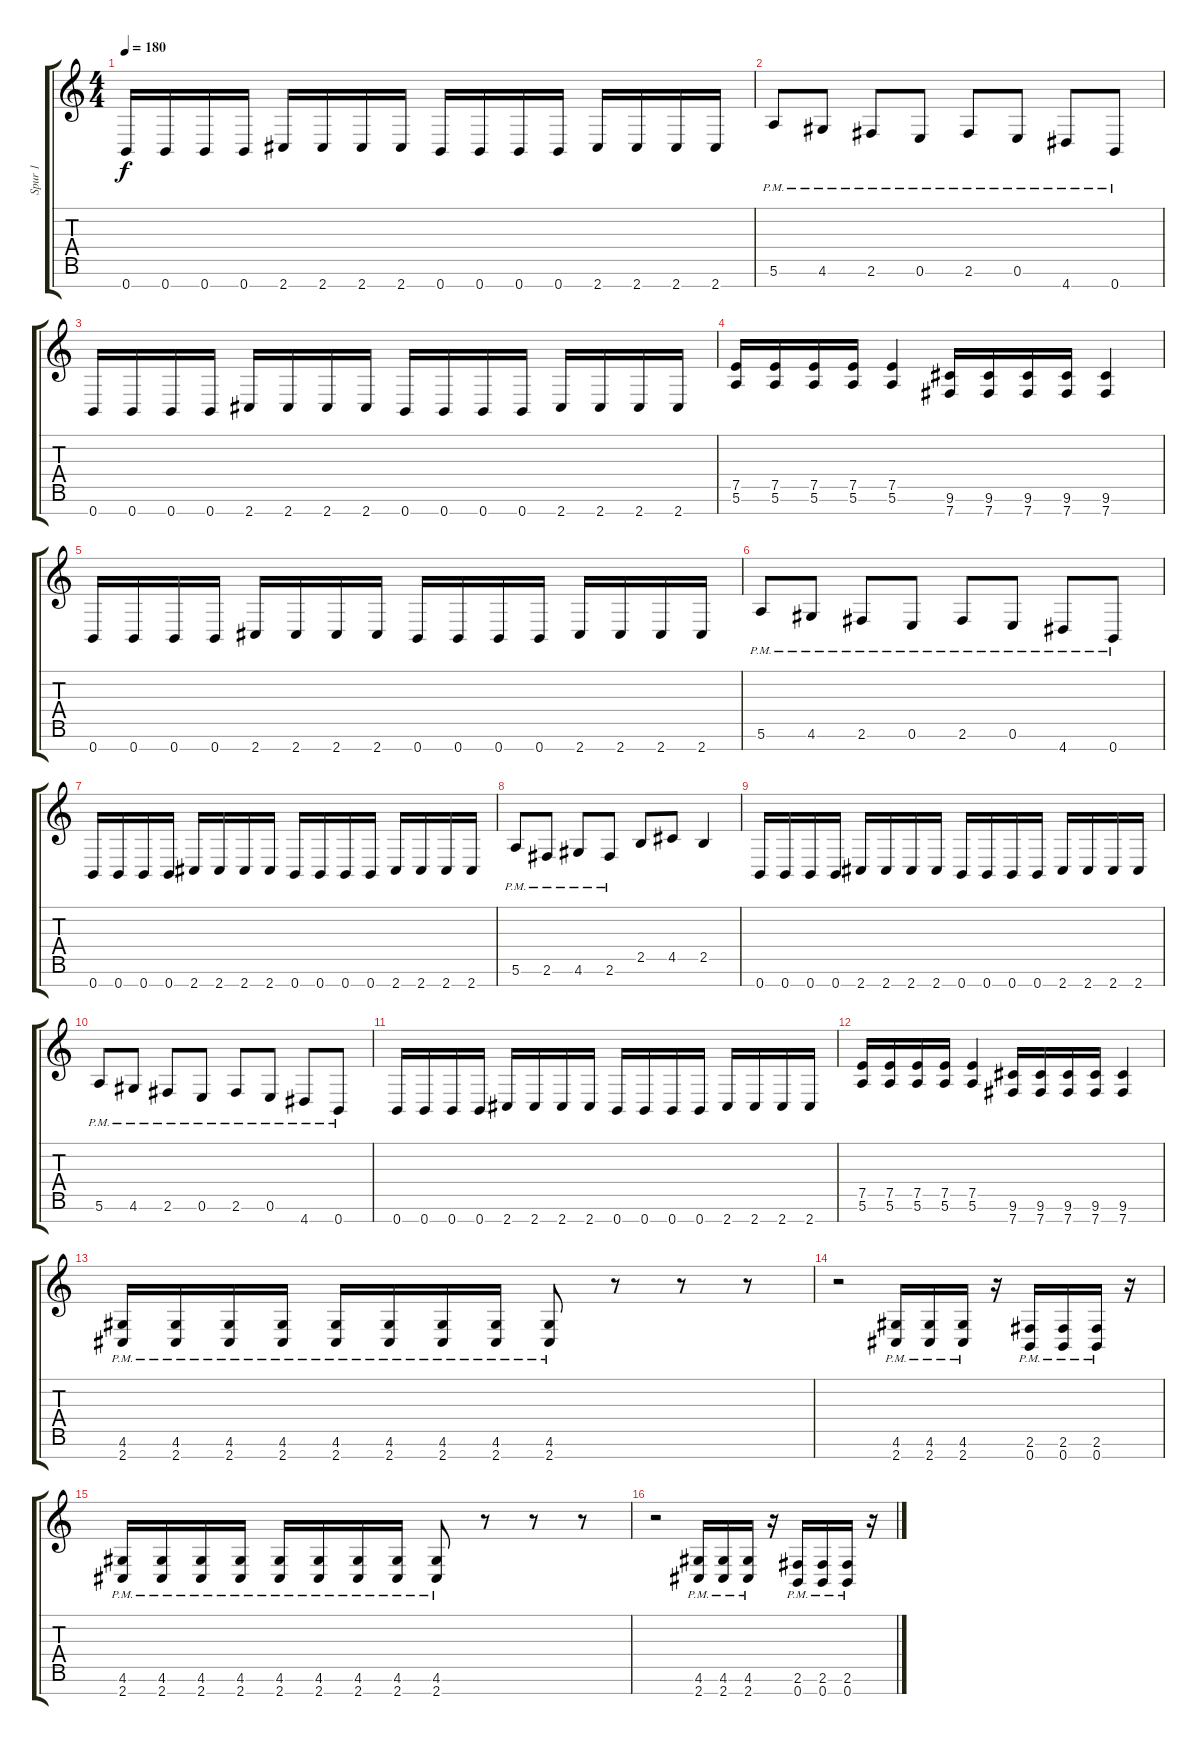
\track ("Spur 1" "Spur 1") {instrument acousticguitarsteel}
\staff {score tabs}
\tuning (E4 B3 G3 D3 A2 E2 B1) {hide}
\ts (4 4)
\tempo 180
\clef g2
\ks c
0.7.16{dy f} 0.7.16 0.7.16 0.7.16 2.7.16 2.7.16 2.7.16 2.7.16 0.7.16 0.7.16 0.7.16 0.7.16 2.7.16 2.7.16 2.7.16 2.7.16 |
5.6{pm}.8 4.6{pm}.8 2.6{pm}.8 0.6{pm}.8 2.6{pm}.8 0.6{pm}.8 4.7{pm}.8 0.7{pm}.8 |
0.7.16 0.7.16 0.7.16 0.7.16 2.7.16 2.7.16 2.7.16 2.7.16 0.7.16 0.7.16 0.7.16 0.7.16 2.7.16 2.7.16 2.7.16 2.7.16 |
(7.5 5.6).16 (7.5 5.6).16 (7.5 5.6).16 (7.5 5.6).16 (7.5 5.6).4 (9.6 7.7).16 (9.6 7.7).16 (9.6 7.7).16 (9.6 7.7).16 (9.6 7.7).4 |
0.7.16 0.7.16 0.7.16 0.7.16 2.7.16 2.7.16 2.7.16 2.7.16 0.7.16 0.7.16 0.7.16 0.7.16 2.7.16 2.7.16 2.7.16 2.7.16 |
5.6{pm}.8 4.6{pm}.8 2.6{pm}.8 0.6{pm}.8 2.6{pm}.8 0.6{pm}.8 4.7{pm}.8 0.7{pm}.8 |
0.7.16 0.7.16 0.7.16 0.7.16 2.7.16 2.7.16 2.7.16 2.7.16 0.7.16 0.7.16 0.7.16 0.7.16 2.7.16 2.7.16 2.7.16 2.7.16 |
5.6{pm}.8 2.6{pm}.8 4.6{pm}.8 2.6{pm}.8 2.5.8 4.5.8 2.5.4 |
0.7.16 0.7.16 0.7.16 0.7.16 2.7.16 2.7.16 2.7.16 2.7.16 0.7.16 0.7.16 0.7.16 0.7.16 2.7.16 2.7.16 2.7.16 2.7.16 |
5.6{pm}.8 4.6{pm}.8 2.6{pm}.8 0.6{pm}.8 2.6{pm}.8 0.6{pm}.8 4.7{pm}.8 0.7{pm}.8 |
0.7.16 0.7.16 0.7.16 0.7.16 2.7.16 2.7.16 2.7.16 2.7.16 0.7.16 0.7.16 0.7.16 0.7.16 2.7.16 2.7.16 2.7.16 2.7.16 |
(7.5 5.6).16 (7.5 5.6).16 (7.5 5.6).16 (7.5 5.6).16 (7.5 5.6).4 (9.6 7.7).16 (9.6 7.7).16 (9.6 7.7).16 (9.6 7.7).16 (9.6 7.7).4 |
(4.6{pm} 2.7).16 (4.6{pm} 2.7).16 (4.6{pm} 2.7).16 (4.6{pm} 2.7).16 (4.6{pm} 2.7).16 (4.6{pm} 2.7).16 (4.6{pm} 2.7).16 (4.6{pm} 2.7).16 (4.6{pm} 2.7).8 r.8 r.8 r.8 |
r.2 (4.6{pm} 2.7{pm}).16 (4.6{pm} 2.7{pm}).16 (4.6{pm} 2.7{pm}).16 r.16 (2.6{pm} 0.7{pm}).16 (2.6{pm} 0.7{pm}).16 (2.6{pm} 0.7{pm}).16 r.16 |
(4.6{pm} 2.7).16 (4.6{pm} 2.7).16 (4.6{pm} 2.7).16 (4.6{pm} 2.7).16 (4.6{pm} 2.7).16 (4.6{pm} 2.7).16 (4.6{pm} 2.7).16 (4.6{pm} 2.7).16 (4.6{pm} 2.7).8 r.8 r.8 r.8 |
r.2 (4.6{pm} 2.7{pm}).16 (4.6{pm} 2.7{pm}).16 (4.6{pm} 2.7{pm}).16 r.16 (2.6{pm} 0.7{pm}).16 (2.6{pm} 0.7{pm}).16 (2.6{pm} 0.7{pm}).16 r.16
